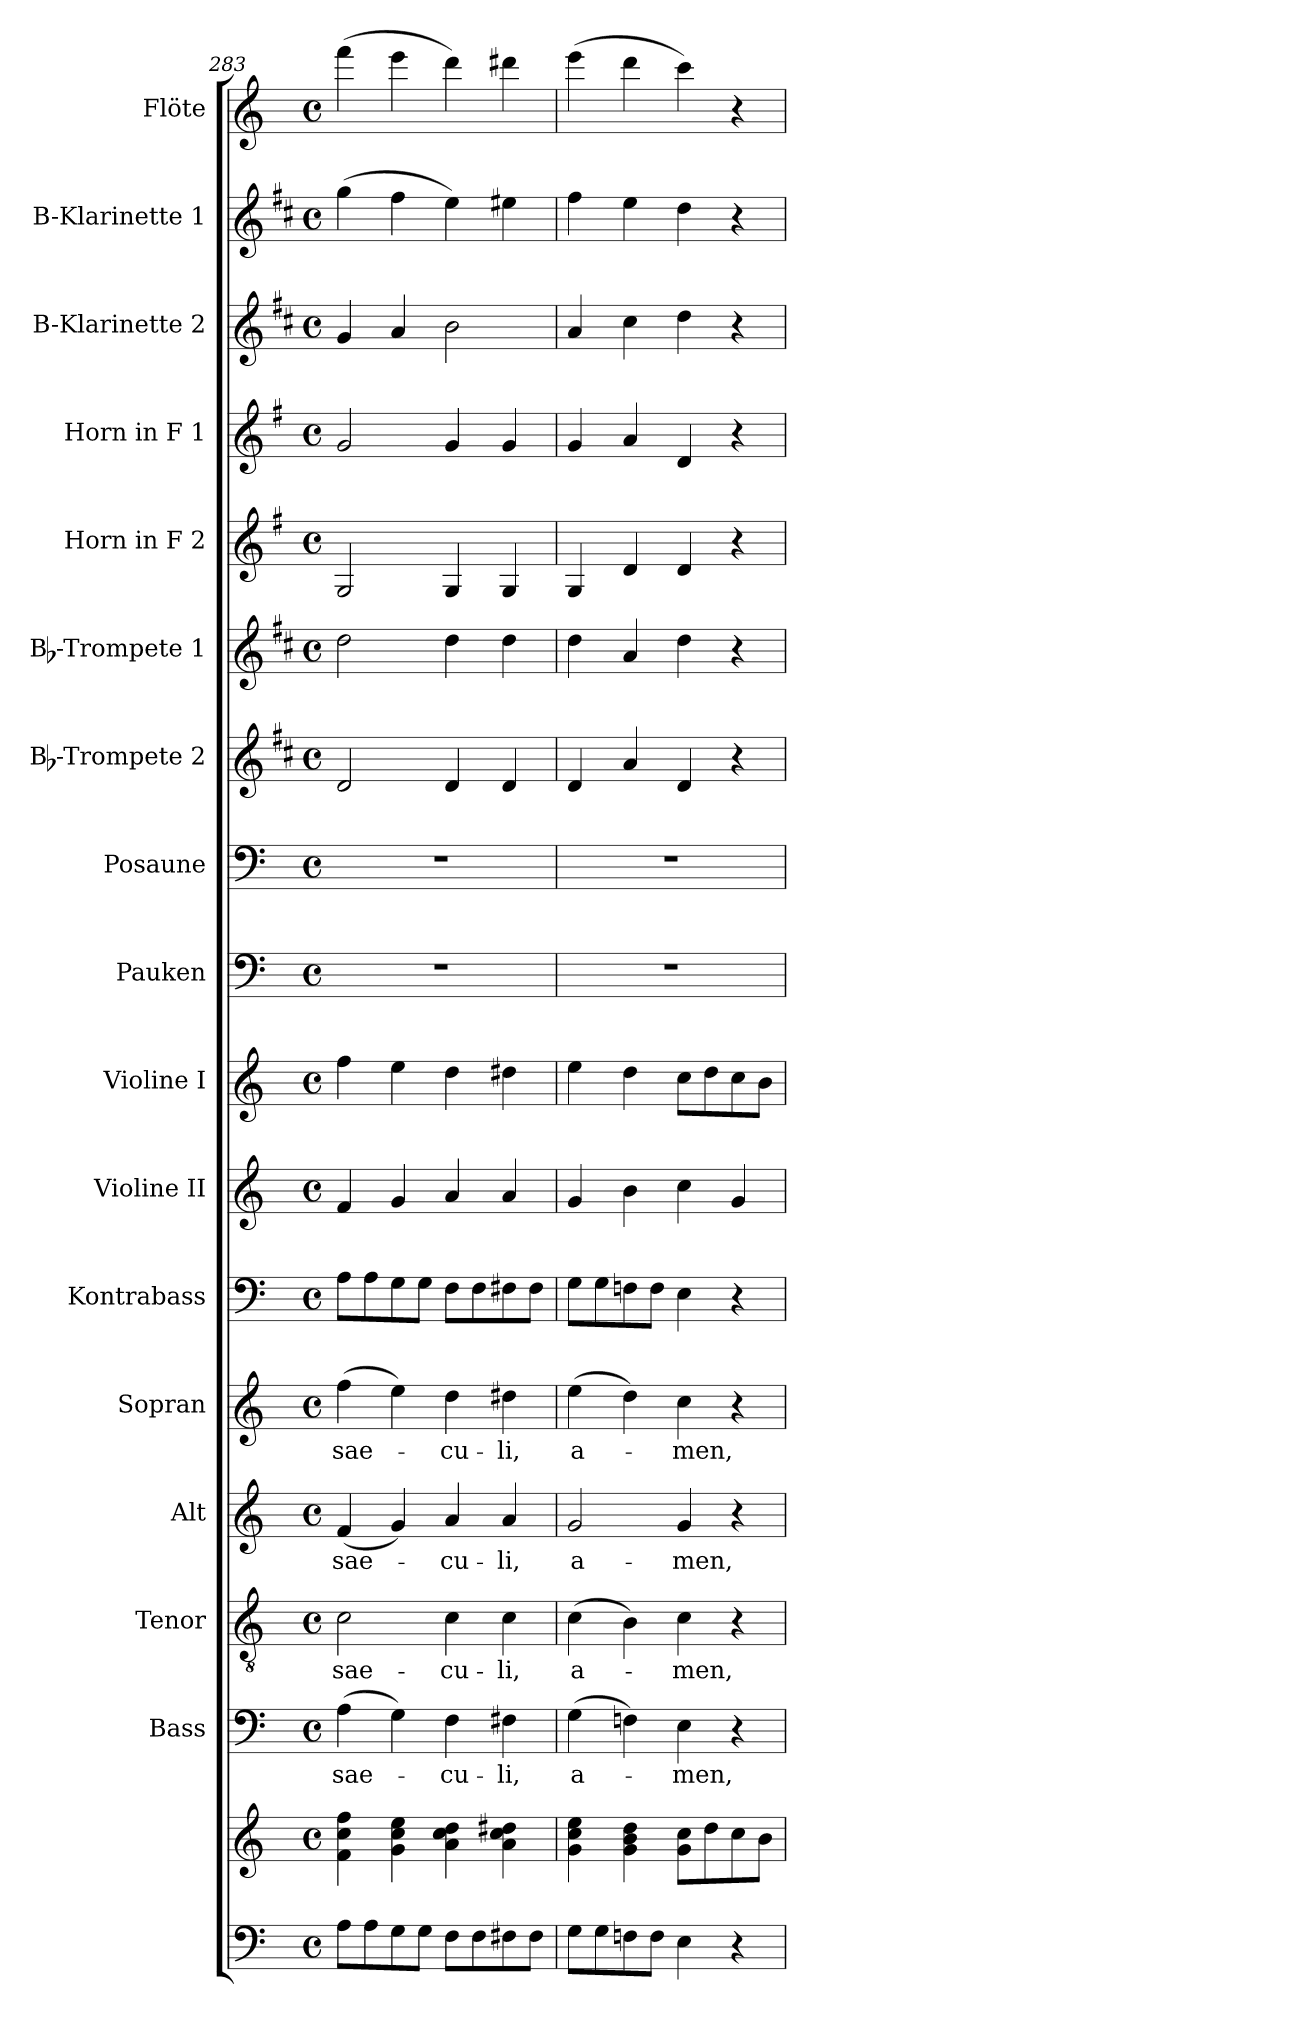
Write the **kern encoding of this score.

**kern	**kern	**kern	**text	**kern	**text	**kern	**text	**kern	**text	**kern	**kern	**kern	**kern	**kern	**kern	**kern	**kern	**kern	**kern	**kern	**kern
*part17	*part17	*part16	*part16	*part15	*part15	*part14	*part14	*part13	*part13	*part12	*part11	*part10	*part9	*part8	*part7	*part6	*part5	*part4	*part3	*part2	*part1
*staff18	*staff17	*staff16	*staff16	*staff15	*staff15	*staff14	*staff14	*staff13	*staff13	*staff12	*staff11	*staff10	*staff9	*staff8	*staff7	*staff6	*staff5	*staff4	*staff3	*staff2	*staff1
*	*	*I"Bass	*	*I"Tenor	*	*I"Alt	*	*I"Sopran	*	*I"Kontrabass	*I"Violine II	*I"Violine I	*I"Pauken	*I"Posaune	*I"Bb-Trompete 2	*I"Bb-Trompete 1	*I"Horn in F 2	*I"Horn in F 1	*I"B-Klarinette 2	*I"B-Klarinette 1	*I"Flöte
*	*	*I'B.	*	*I'T.	*	*I'A.	*	*I'S.	*	*I'Kb.	*I'Vl. II	*I'Vl. I	*I'Pk.	*I'Pos.	*I'Bb Trp. 2	*I'Bb Trp. 1	*I'Hrn. 2	*I'Hrn. 1	*I'B Kl. 2	*I'B Kl. 1	*I'Fl.
*clefF4	*clefG2	*clefF4	*	*clefGv2	*	*clefG2	*	*clefG2	*	*clefF4	*clefG2	*clefG2	*clefF4	*clefF4	*clefG2	*clefG2	*clefG2	*clefG2	*clefG2	*clefG2	*clefG2
*	*	*	*	*	*	*	*	*	*	*ITrd7c12	*	*	*	*	*ITrd1c2	*ITrd1c2	*ITrd4c7	*ITrd4c7	*ITrd1c2	*ITrd1c2	*
*k[]	*k[]	*k[]	*	*k[]	*	*k[]	*	*k[]	*	*k[]	*k[]	*k[]	*k[]	*k[]	*k[]	*k[]	*k[]	*k[]	*k[]	*k[]	*k[]
*C:	*C:	*C:	*	*C:	*	*C:	*	*C:	*	*C:	*C:	*C:	*C:	*C:	*C:	*C:	*C:	*C:	*C:	*C:	*C:
*M4/4	*M4/4	*M4/4	*	*M4/4	*	*M4/4	*	*M4/4	*	*M4/4	*M4/4	*M4/4	*M4/4	*M4/4	*M4/4	*M4/4	*M4/4	*M4/4	*M4/4	*M4/4	*M4/4
*met(c)	*met(c)	*met(c)	*	*met(c)	*	*met(c)	*	*met(c)	*	*met(c)	*met(c)	*met(c)	*met(c)	*met(c)	*met(c)	*met(c)	*met(c)	*met(c)	*met(c)	*met(c)	*met(c)
=283	=283	=283	=283	=283	=283	=283	=283	=283	=283	=283	=283	=283	=283	=283	=283	=283	=283	=283	=283	=283	=283
!	!	!	!LO:LY:b	!	!LO:LY:b	!	!LO:LY:b	!	!LO:LY:b	!	!	!	!	!	!	!	!	!	!	!	!
8A\L	4f\ 4cc\ 4ff\	(>4A\	sae-	2c\	sae-	(<4f/	sae-	(>4ff\	sae-	8AA\L	4f/	4ff\	1r	1r	2c/	2cc\	2C/	2c/	4f/	(>4ff\	(>4fff\
8A\	.	.	.	.	.	.	.	.	.	8AA\	.	.	.	.	.	.	.	.	.	.	.
8G\	4g\ 4cc\ 4ee\	4G\)	.	.	.	4g/)	.	4ee\)	.	8GG\	4g/	4ee\	.	.	.	.	.	.	4g/	4ee\	4eee\
8G\J	.	.	.	.	.	.	.	.	.	8GG\J	.	.	.	.	.	.	.	.	.	.	.
!	!	!	!LO:LY:b	!	!LO:LY:b	!	!LO:LY:b	!	!LO:LY:b	!	!	!	!	!	!	!	!	!	!	!	!
8F\L	4a\ 4cc\ 4dd\	4F\	-cu-	4c\	-cu-	4a/	-cu-	4dd\	-cu-	8FF\L	4a/	4dd\	.	.	4c/	4cc\	4C/	4c/	2a\	4dd\)	4ddd\)
8F\	.	.	.	.	.	.	.	.	.	8FF\	.	.	.	.	.	.	.	.	.	.	.
!	!	!	!LO:LY:b	!	!LO:LY:b	!	!LO:LY:b	!	!LO:LY:b	!	!	!	!	!	!	!	!	!	!	!	!
8F#X\	4a\ 4cc\ 4dd#X\	4F#X\	-li,	4c\	-li,	4a/	-li,	4dd#X\	-li,	8FF#X\	4a/	4dd#X\	.	.	4c/	4cc\	4C/	4c/	.	4dd#X\	4ddd#X\
8F#\J	.	.	.	.	.	.	.	.	.	8FF#\J	.	.	.	.	.	.	.	.	.	.	.
!!LO:PB:g=z
=284	=284	=284	=284	=284	=284	=284	=284	=284	=284	=284	=284	=284	=284	=284	=284	=284	=284	=284	=284	=284	=284
!	!	!	!LO:LY:b	!	!LO:LY:b	!	!LO:LY:b	!	!LO:LY:b	!	!	!	!	!	!	!	!	!	!	!	!
8G\L	4g\ 4cc\ 4ee\	(>4G\	a-	(>4c\	a-	2g/	a-	(>4ee\	a-	8GG\L	4g/	4ee\	1r	1r	4c/	4cc\	4C/	4c/	4g/	4ee\	(>4eee\
8G\	.	.	.	.	.	.	.	.	.	8GG\	.	.	.	.	.	.	.	.	.	.	.
8Fn\	4g\ 4b\ 4dd\	4Fn\)	.	4B\)	.	.	.	4dd\)	.	8FFn\	4b\	4dd\	.	.	4g/	4g/	4G/	4d/	4b\	4dd\	4ddd\
8F\J	.	.	.	.	.	.	.	.	.	8FF\J	.	.	.	.	.	.	.	.	.	.	.
!	!	!	!LO:LY:b	!	!LO:LY:b	!	!LO:LY:b	!	!LO:LY:b	!	!	!	!	!	!	!	!	!	!	!	!
4E\	8g\ 8cc\L	4E\	-men,	4c\	-men,	4g/	-men,	4cc\	-men,	4EE\	4cc\	8cc\L	.	.	4c/	4cc\	4G/	4G/	4cc\	4cc\	4ccc\)
.	8dd\	.	.	.	.	.	.	.	.	.	.	8dd\	.	.	.	.	.	.	.	.	.
4r	8cc\	4r	.	4r	.	4r	.	4r	.	4r	4g/	8cc\	.	.	4r	4r	4r	4r	4r	4r	4r
.	8b\J	.	.	.	.	.	.	.	.	.	.	8b\J	.	.	.	.	.	.	.	.	.
=	=	=	=	=	=	=	=	=	=	=	=	=	=	=	=	=	=	=	=	=	=
*-	*-	*-	*-	*-	*-	*-	*-	*-	*-	*-	*-	*-	*-	*-	*-	*-	*-	*-	*-	*-	*-
